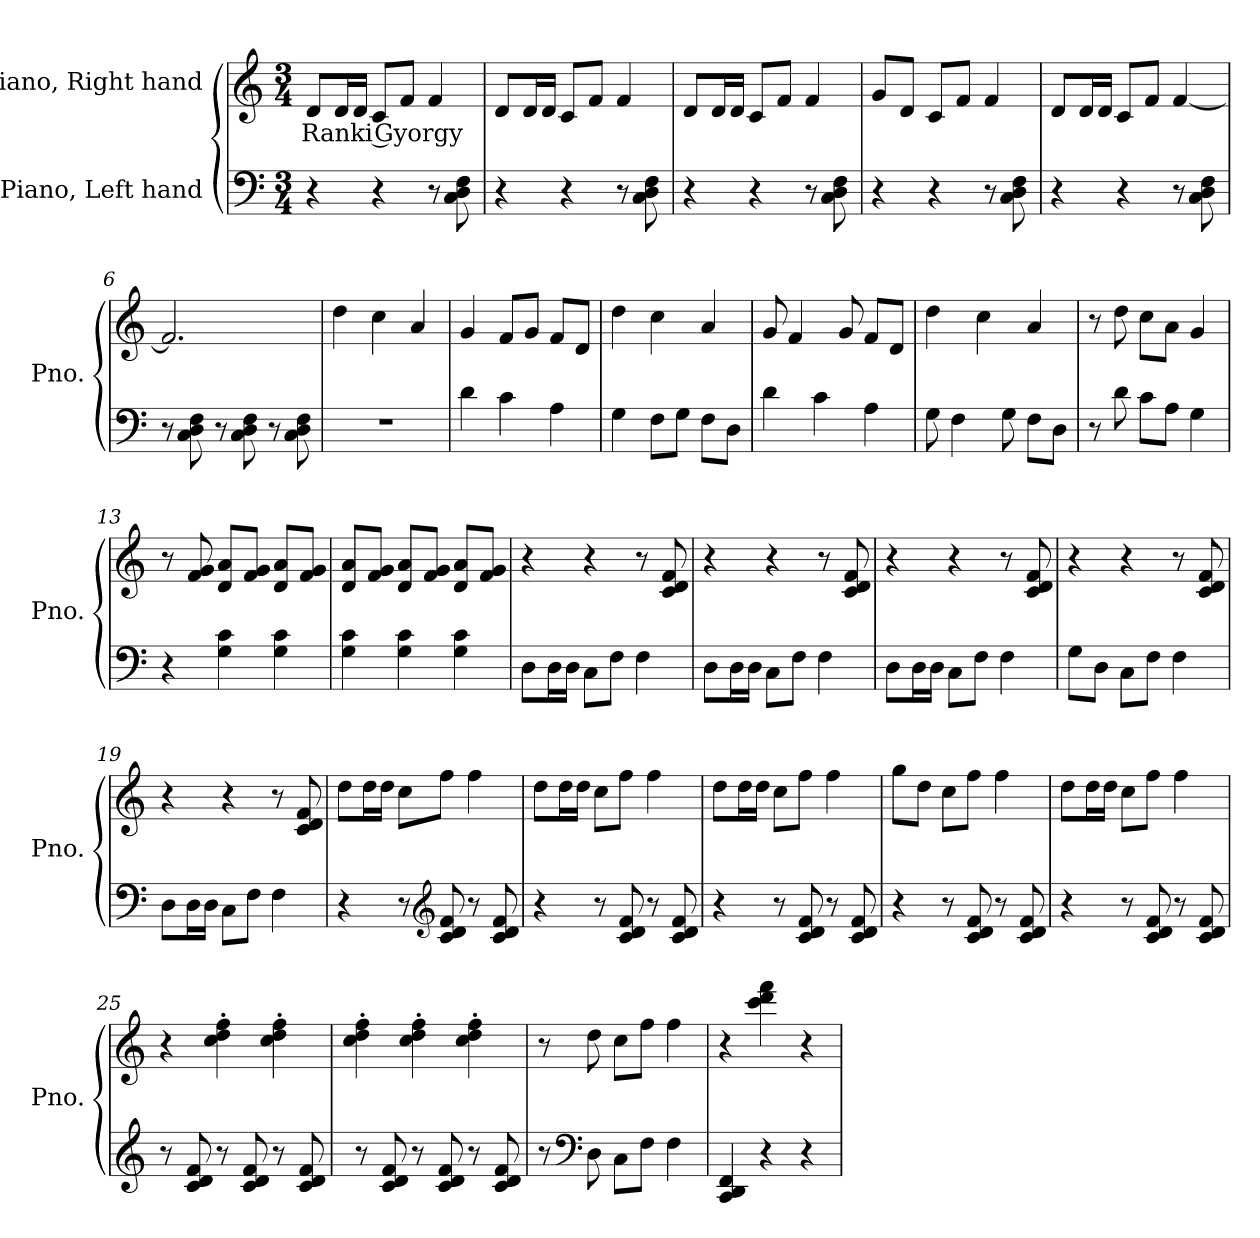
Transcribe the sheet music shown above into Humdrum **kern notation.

**kern	**kern	**text
*part2	*part1	*part1
*staff2	*staff1	*staff1
*I"Piano, Left hand	*I"Piano, Right hand	*
*I'Pno.	*I'Pno.	*
*clefF4	*clefG2	*
*k[]	*k[]	*
*M3/4	*M3/4	*
*MM80	*MM80	*
=1	=1	=1
!	!	!LO:LY:b
4r	8d/L	Ranki Gyorgy
.	16d/L	.
.	16d/JJ	.
4r	8c/L	.
.	8f/J	.
8r	4f/	.
8C\ 8D\ 8F\	.	.
=2	=2	=2
4r	8d/L	.
.	16d/L	.
.	16d/JJ	.
4r	8c/L	.
.	8f/J	.
8r	4f/	.
8C\ 8D\ 8F\	.	.
=3	=3	=3
4r	8d/L	.
.	16d/L	.
.	16d/JJ	.
4r	8c/L	.
.	8f/J	.
8r	4f/	.
8C\ 8D\ 8F\	.	.
=4	=4	=4
4r	8g/L	.
.	8d/J	.
4r	8c/L	.
.	8f/J	.
8r	4f/	.
8C\ 8D\ 8F\	.	.
!!LO:LB:g=z
=5	=5	=5
4r	8d/L	.
.	16d/L	.
.	16d/JJ	.
4r	8c/L	.
.	8f/J	.
8r	[4f/	.
8C\ 8D\ 8F\	.	.
=6	=6	=6
8r	2.f/]	.
8C\ 8D\ 8F\	.	.
8r	.	.
8C\ 8D\ 8F\	.	.
8r	.	.
8C\ 8D\ 8F\	.	.
=7	=7	=7
2.r	4dd\	.
.	4cc\	.
.	4a/	.
=8	=8	=8
4d\	4g/	.
4c\	8f/L	.
.	8g/J	.
4A\	8f/L	.
.	8d/J	.
=9	=9	=9
4G\	4dd\	.
8F\L	4cc\	.
8G\J	.	.
8F\L	4a/	.
8D\J	.	.
=10	=10	=10
4d\	8g/	.
.	4f/	.
4c\	.	.
.	8g/	.
4A\	8f/L	.
.	8d/J	.
!!LO:LB:g=z
=11	=11	=11
8G\	4dd\	.
4F\	.	.
.	4cc\	.
8G\	.	.
8F\L	4a/	.
8D\J	.	.
=12	=12	=12
8r	8r	.
8d\	8dd\	.
8c\L	8cc\L	.
8A\J	8a\J	.
4G\	4g/	.
=13	=13	=13
4r	8r	.
.	8f/ 8g/	.
4G\ 4c\	8d/ 8a/L	.
.	8f/ 8g/J	.
4G\ 4c\	8d/ 8a/L	.
.	8f/ 8g/J	.
=14	=14	=14
4G\ 4c\	8d/ 8a/L	.
.	8f/ 8g/J	.
4G\ 4c\	8d/ 8a/L	.
.	8f/ 8g/J	.
4G\ 4c\	8d/ 8a/L	.
.	8f/ 8g/J	.
=15	=15	=15
8D\L	4r	.
16D\L	.	.
16D\JJ	.	.
8C\L	4r	.
8F\J	.	.
4F\	8r	.
.	8c/ 8d/ 8f/	.
!!LO:LB:g=z
=16	=16	=16
8D\L	4r	.
16D\L	.	.
16D\JJ	.	.
8C\L	4r	.
8F\J	.	.
4F\	8r	.
.	8c/ 8d/ 8f/	.
=17	=17	=17
8D\L	4r	.
16D\L	.	.
16D\JJ	.	.
8C\L	4r	.
8F\J	.	.
4F\	8r	.
.	8c/ 8d/ 8f/	.
=18	=18	=18
8G\L	4r	.
8D\J	.	.
8C\L	4r	.
8F\J	.	.
4F\	8r	.
.	8c/ 8d/ 8f/	.
=19	=19	=19
8D\L	4r	.
16D\L	.	.
16D\JJ	.	.
8C\L	4r	.
8F\J	.	.
4F\	8r	.
.	8c/ 8d/ 8f/	.
=20	=20	=20
4r	8dd\L	.
.	16dd\L	.
.	16dd\JJ	.
8r	8cc\L	.
*clefG2	*	*
8c/ 8d/ 8f/	8ff\J	.
8r	4ff\	.
8c/ 8d/ 8f/	.	.
!!LO:LB:g=z
=21	=21	=21
4r	8dd\L	.
.	16dd\L	.
.	16dd\JJ	.
8r	8cc\L	.
8c/ 8d/ 8f/	8ff\J	.
8r	4ff\	.
8c/ 8d/ 8f/	.	.
=22	=22	=22
4r	8dd\L	.
.	16dd\L	.
.	16dd\JJ	.
8r	8cc\L	.
8c/ 8d/ 8f/	8ff\J	.
8r	4ff\	.
8c/ 8d/ 8f/	.	.
=23	=23	=23
4r	8gg\L	.
.	8dd\J	.
8r	8cc\L	.
8c/ 8d/ 8f/	8ff\J	.
8r	4ff\	.
8c/ 8d/ 8f/	.	.
=24	=24	=24
4r	8dd\L	.
.	16dd\L	.
.	16dd\JJ	.
8r	8cc\L	.
8c/ 8d/ 8f/	8ff\J	.
8r	4ff\	.
8c/ 8d/ 8f/	.	.
=25	=25	=25
8r	4r	.
8c/ 8d/ 8f/	.	.
8r	4cc\' 4dd\' 4ff\'	.
8c/ 8d/ 8f/	.	.
8r	4cc\' 4dd\' 4ff\'	.
8c/ 8d/ 8f/	.	.
!!LO:LB:g=z
=26	=26	=26
8r	4cc\' 4dd\' 4ff\'	.
8c/ 8d/ 8f/	.	.
8r	4cc\' 4dd\' 4ff\'	.
8c/ 8d/ 8f/	.	.
8r	4cc\' 4dd\' 4ff\'	.
8c/ 8d/ 8f/	.	.
=27	=27	=27
8r	8r	.
*clefF4	*	*
8D\	8dd\	.
8C\L	8cc\L	.
8F\J	8ff\J	.
4F\	4ff\	.
=28	=28	=28
4CC/ 4DD/ 4FF/	4r	.
4r	4ccc\ 4ddd\ 4fff\	.
4r	4r	.
=	=	=
*-	*-	*-
